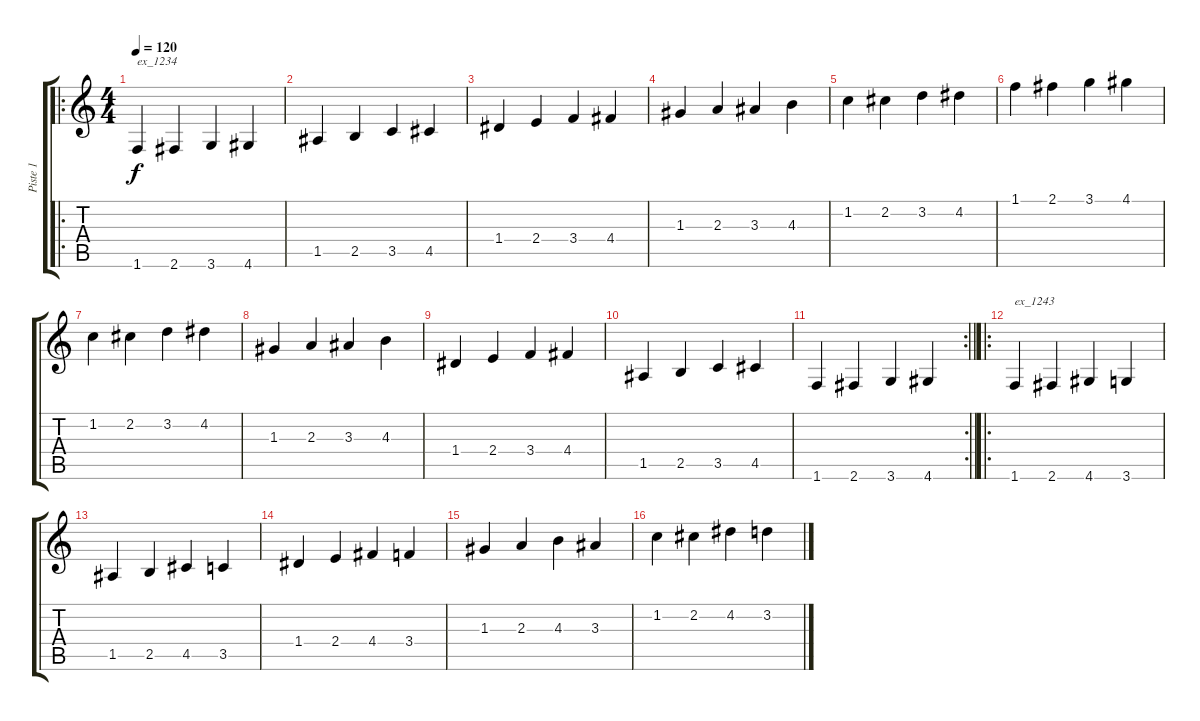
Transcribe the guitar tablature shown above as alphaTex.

\track ("Piste 1" "Piste 1") {instrument acousticguitarsteel}
\staff {score tabs}
\tuning (E4 B3 G3 D3 A2 E2) {hide}
\ro
\ts (4 4)
\tempo 120
\clef g2
\ks c
1.6.4{txt "ex_1234" dy f instrument acousticguitarsteel} 2.6.4 3.6.4 4.6.4 |
1.5.4 2.5.4 3.5.4 4.5.4 |
1.4.4 2.4.4 3.4.4 4.4.4 |
1.3.4 2.3.4 3.3.4 4.3.4 |
1.2.4 2.2.4 3.2.4 4.2.4 |
1.1.4 2.1.4 3.1.4 4.1.4 |
1.2.4 2.2.4 3.2.4 4.2.4 |
1.3.4 2.3.4 3.3.4 4.3.4 |
1.4.4 2.4.4 3.4.4 4.4.4 |
1.5.4 2.5.4 3.5.4 4.5.4 |
\rc 2
\barLineRight lightlight
1.6.4 2.6.4 3.6.4 4.6.4 |
\ro
1.6.4{txt "ex_1243"} 2.6.4 4.6.4 3.6.4 |
1.5.4 2.5.4 4.5.4 3.5.4 |
1.4.4 2.4.4 4.4.4 3.4.4 |
1.3.4 2.3.4 4.3.4 3.3.4 |
1.2.4 2.2.4 4.2.4 3.2.4
